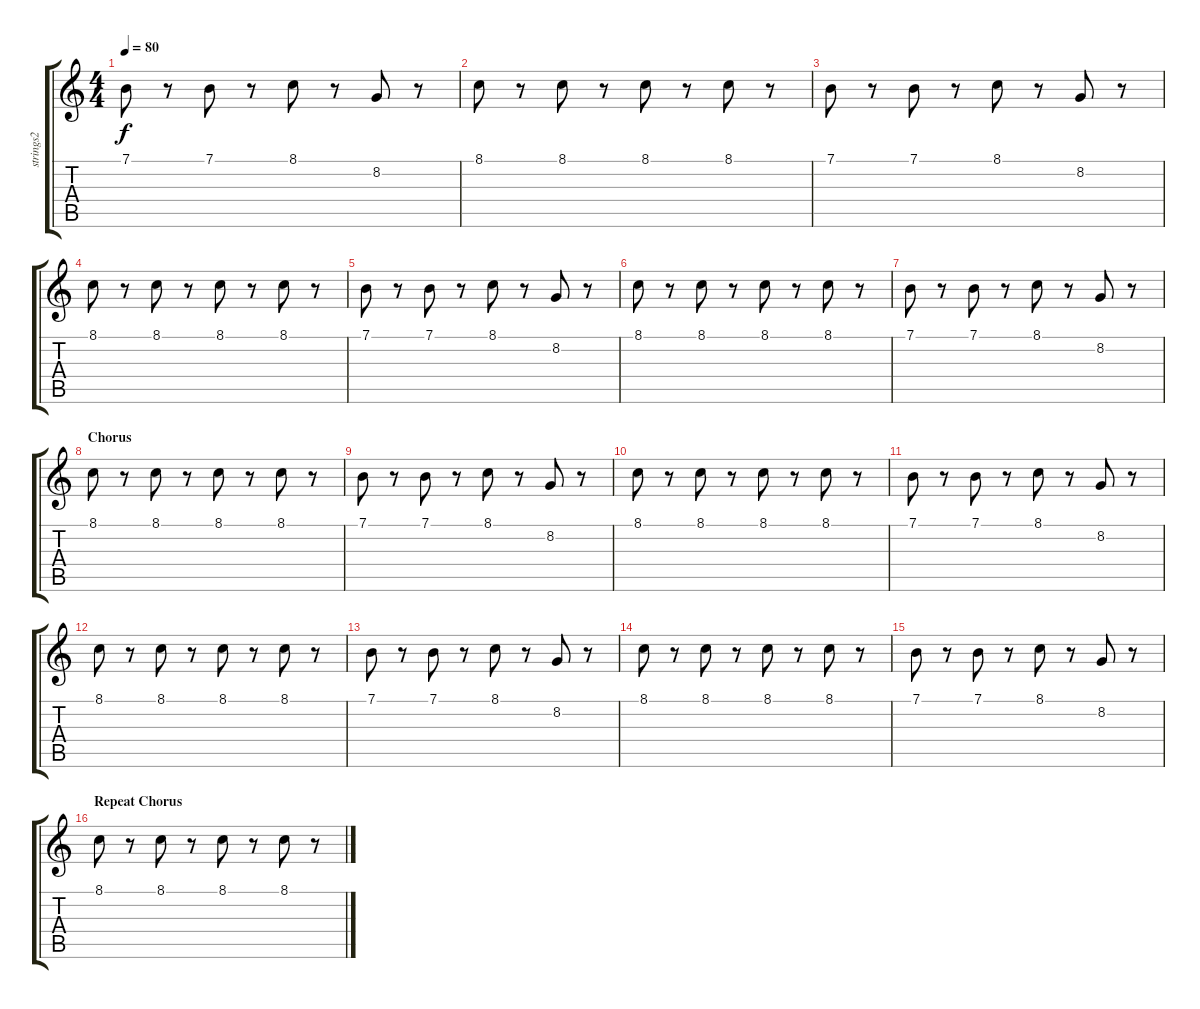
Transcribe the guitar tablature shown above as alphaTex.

\track ("strings2" "strings2") {instrument tremolostrings}
\staff {score tabs}
\tuning (E4 B3 G3 D3 A2 E2) {hide}
\ts (4 4)
\tempo 80
\clef g2
\ks c
7.1.8{dy f} r.8 7.1.8 r.8 8.1.8 r.8 8.2.8 r.8 |
8.1.8 r.8 8.1.8 r.8 8.1.8 r.8 8.1.8 r.8 |
7.1.8 r.8 7.1.8 r.8 8.1.8 r.8 8.2.8 r.8 |
8.1.8 r.8 8.1.8 r.8 8.1.8 r.8 8.1.8 r.8 |
7.1.8 r.8 7.1.8 r.8 8.1.8 r.8 8.2.8 r.8 |
8.1.8 r.8 8.1.8 r.8 8.1.8 r.8 8.1.8 r.8 |
7.1.8 r.8 7.1.8 r.8 8.1.8 r.8 8.2.8 r.8 |
\section ("" "Chorus")
8.1.8 r.8 8.1.8 r.8 8.1.8 r.8 8.1.8 r.8 |
7.1.8 r.8 7.1.8 r.8 8.1.8 r.8 8.2.8 r.8 |
8.1.8 r.8 8.1.8 r.8 8.1.8 r.8 8.1.8 r.8 |
7.1.8 r.8 7.1.8 r.8 8.1.8 r.8 8.2.8 r.8 |
8.1.8 r.8 8.1.8 r.8 8.1.8 r.8 8.1.8 r.8 |
7.1.8 r.8 7.1.8 r.8 8.1.8 r.8 8.2.8 r.8 |
8.1.8 r.8 8.1.8 r.8 8.1.8 r.8 8.1.8 r.8 |
7.1.8 r.8 7.1.8 r.8 8.1.8 r.8 8.2.8 r.8 |
\section ("" "Repeat Chorus")
8.1.8 r.8 8.1.8 r.8 8.1.8 r.8 8.1.8 r.8
